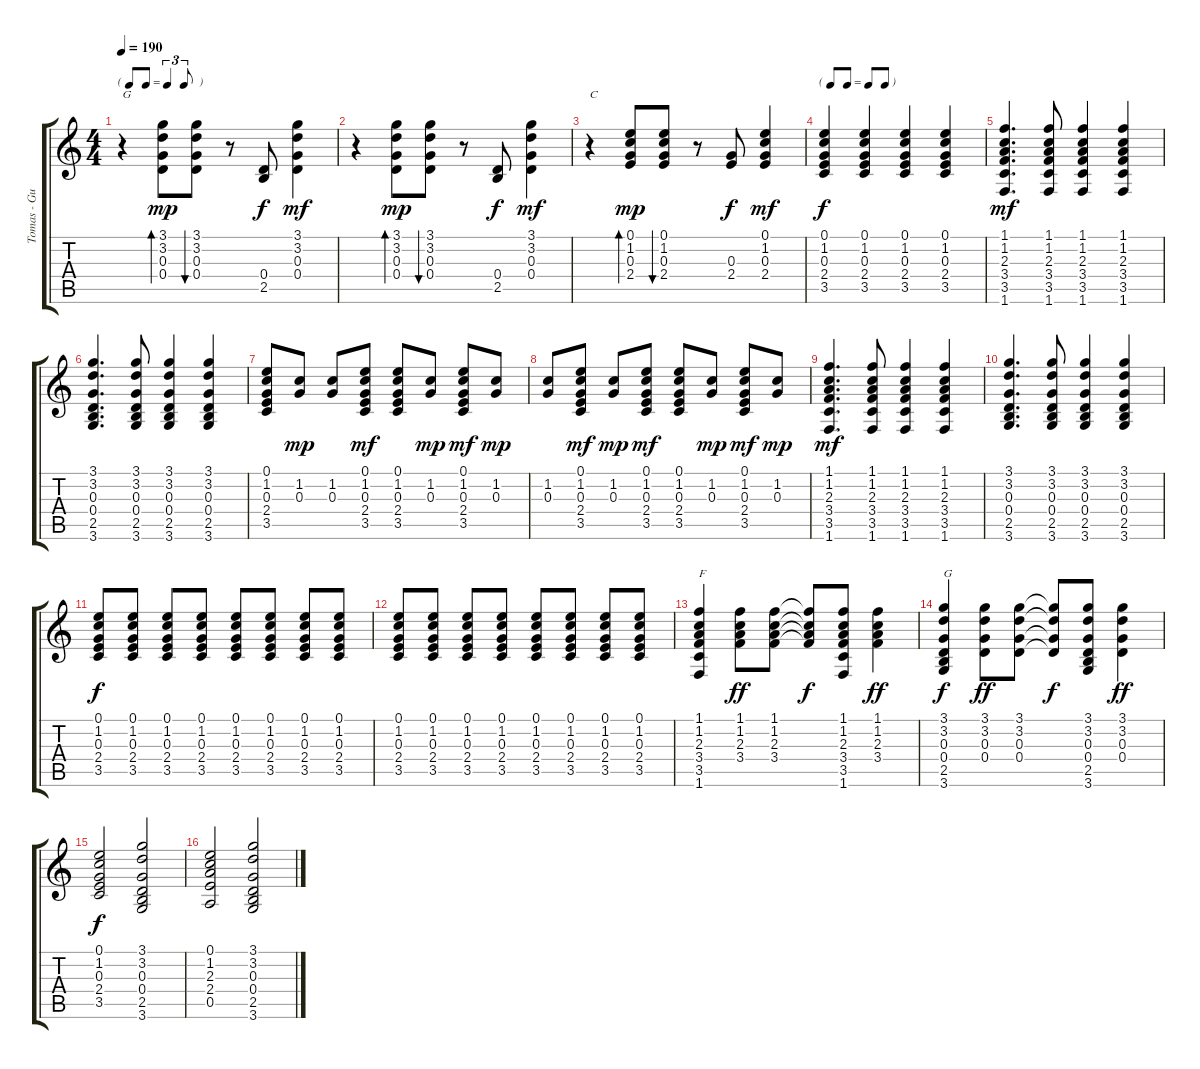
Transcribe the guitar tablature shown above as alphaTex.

\track ("Tomas - Guitar" "Tomas - Gu") {instrument acousticguitarsteel}
\staff {score tabs}
\tuning (E4 B3 G3 D3 A2 E2) {hide}
\ts (4 4)
\tf triplet8th
\tempo 190
\clef g2
\ks c
r.4{txt "G" dy mf} (3.1 3.2 0.3 0.4).8{bd 60 dy mp} (3.1 3.2 0.3 0.4).8{bu 60} r.8 (0.4 2.5).8{dy f} (3.1 3.2 0.3 0.4).4{dy mf} |
r.4 (3.1 3.2 0.3 0.4).8{bd 60 dy mp} (3.1 3.2 0.3 0.4).8{bu 60} r.8 (0.4 2.5).8{dy f} (3.1 3.2 0.3 0.4).4{dy mf} |
r.4{txt "C"} (0.1 1.2 0.3 2.4).8{bd 60 dy mp} (0.1 1.2 0.3 2.4).8{bu 60} r.8 (0.3 2.4).8{dy f} (0.1 1.2 0.3 2.4).4{dy mf} |
\tf none
(0.1 1.2 0.3 2.4 3.5).4{dy f volume 10 balance 8} (0.1 1.2 0.3 2.4 3.5).4 (0.1 1.2 0.3 2.4 3.5).4 (0.1 1.2 0.3 2.4 3.5).4 |
(1.1 1.2 2.3 3.4 3.5 1.6).4{d dy mf} (1.1 1.2 2.3 3.4 3.5 1.6).8 (1.1 1.2 2.3 3.4 3.5 1.6).4 (1.1 1.2 2.3 3.4 3.5 1.6).4 |
(3.1 3.2 0.3 0.4 2.5 3.6).4{d} (3.1 3.2 0.3 0.4 2.5 3.6).8 (3.1 3.2 0.3 0.4 2.5 3.6).4 (3.1 3.2 0.3 0.4 2.5 3.6).4 |
(0.1 1.2 0.3 2.4 3.5).8 (1.2 0.3).8{dy mp} (1.2 0.3).8 (0.1 1.2 0.3 2.4 3.5).8{dy mf} (0.1 1.2 0.3 2.4 3.5).8 (1.2 0.3).8{dy mp} (0.1 1.2 0.3 2.4 3.5).8{dy mf} (1.2 0.3).8{dy mp} |
(1.2 0.3).8 (0.1 1.2 0.3 2.4 3.5).8{dy mf} (1.2 0.3).8{dy mp} (0.1 1.2 0.3 2.4 3.5).8{dy mf} (0.1 1.2 0.3 2.4 3.5).8 (1.2 0.3).8{dy mp} (0.1 1.2 0.3 2.4 3.5).8{dy mf} (1.2 0.3).8{dy mp} |
(1.1 1.2 2.3 3.4 3.5 1.6).4{d dy mf} (1.1 1.2 2.3 3.4 3.5 1.6).8 (1.1 1.2 2.3 3.4 3.5 1.6).4 (1.1 1.2 2.3 3.4 3.5 1.6).4 |
(3.1 3.2 0.3 0.4 2.5 3.6).4{d} (3.1 3.2 0.3 0.4 2.5 3.6).8 (3.1 3.2 0.3 0.4 2.5 3.6).4 (3.1 3.2 0.3 0.4 2.5 3.6).4 |
(0.1 1.2 0.3 2.4 3.5).8{dy f volume 3} (0.1 1.2 0.3 2.4 3.5).8 (0.1 1.2 0.3 2.4 3.5).8{volume 8} (0.1 1.2 0.3 2.4 3.5).8 (0.1 1.2 0.3 2.4 3.5).8 (0.1 1.2 0.3 2.4 3.5).8 (0.1 1.2 0.3 2.4 3.5).8 (0.1 1.2 0.3 2.4 3.5).8 |
(0.1 1.2 0.3 2.4 3.5).8 (0.1 1.2 0.3 2.4 3.5).8 (0.1 1.2 0.3 2.4 3.5).8 (0.1 1.2 0.3 2.4 3.5).8 (0.1 1.2 0.3 2.4 3.5).8 (0.1 1.2 0.3 2.4 3.5).8 (0.1 1.2 0.3 2.4 3.5).8 (0.1 1.2 0.3 2.4 3.5).8 |
(1.1 1.2 2.3 3.4 3.5 1.6).4{txt "F"} (1.1 1.2 2.3 3.4).8{dy ff volume 8} (1.1 1.2 2.3 3.4).8{volume 8} (1.1{t} 1.2{t} 2.3{t} 3.4{t}).8{dy f} (1.1 1.2 2.3 3.4 3.5 1.6).8 (1.1 1.2 2.3 3.4).4{dy ff} |
(3.1 3.2 0.3 0.4 2.5 3.6).4{txt "G" dy f} (3.1 3.2 0.3 0.4).8{dy ff} (3.1 3.2 0.3 0.4).8 (3.1{t} 3.2{t} 0.3{t} 0.4{t}).8{dy f} (3.1 3.2 0.3 0.4 2.5 3.6).8 (3.1 3.2 0.3 0.4).4{dy ff} |
(0.1 1.2 0.3 2.4 3.5).2{dy f} (3.1 3.2 0.3 0.4 2.5 3.6).2 |
(0.1 1.2 2.3 2.4 0.5).2 (3.1 3.2 0.3 0.4 2.5 3.6).2
